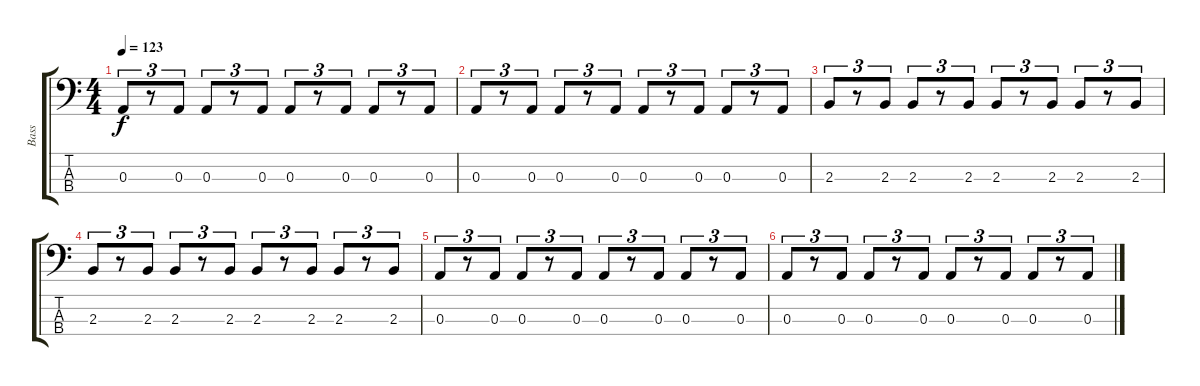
\track ("Bass" "Bass") {instrument electricbassfinger}
\staff {score tabs}
\tuning (G2 D2 A1 E1) {hide}
\ts (4 4)
\tempo 123
\clef f4
\ks c
0.3.8{tu (3 2) dy f} r.8{tu (3 2)} 0.3.8{tu (3 2)} 0.3.8{tu (3 2)} r.8{tu (3 2)} 0.3.8{tu (3 2)} 0.3.8{tu (3 2)} r.8{tu (3 2)} 0.3.8{tu (3 2)} 0.3.8{tu (3 2)} r.8{tu (3 2)} 0.3.8{tu (3 2)} |
0.3.8{tu (3 2)} r.8{tu (3 2)} 0.3.8{tu (3 2)} 0.3.8{tu (3 2)} r.8{tu (3 2)} 0.3.8{tu (3 2)} 0.3.8{tu (3 2)} r.8{tu (3 2)} 0.3.8{tu (3 2)} 0.3.8{tu (3 2)} r.8{tu (3 2)} 0.3.8{tu (3 2)} |
2.3.8{tu (3 2)} r.8{tu (3 2)} 2.3.8{tu (3 2)} 2.3.8{tu (3 2)} r.8{tu (3 2)} 2.3.8{tu (3 2)} 2.3.8{tu (3 2)} r.8{tu (3 2)} 2.3.8{tu (3 2)} 2.3.8{tu (3 2)} r.8{tu (3 2)} 2.3.8{tu (3 2)} |
2.3.8{tu (3 2)} r.8{tu (3 2)} 2.3.8{tu (3 2)} 2.3.8{tu (3 2)} r.8{tu (3 2)} 2.3.8{tu (3 2)} 2.3.8{tu (3 2)} r.8{tu (3 2)} 2.3.8{tu (3 2)} 2.3.8{tu (3 2)} r.8{tu (3 2)} 2.3.8{tu (3 2)} |
0.3.8{tu (3 2)} r.8{tu (3 2)} 0.3.8{tu (3 2)} 0.3.8{tu (3 2)} r.8{tu (3 2)} 0.3.8{tu (3 2)} 0.3.8{tu (3 2)} r.8{tu (3 2)} 0.3.8{tu (3 2)} 0.3.8{tu (3 2)} r.8{tu (3 2)} 0.3.8{tu (3 2)} |
0.3.8{tu (3 2)} r.8{tu (3 2)} 0.3.8{tu (3 2)} 0.3.8{tu (3 2)} r.8{tu (3 2)} 0.3.8{tu (3 2)} 0.3.8{tu (3 2)} r.8{tu (3 2)} 0.3.8{tu (3 2)} 0.3.8{tu (3 2)} r.8{tu (3 2)} 0.3.8{tu (3 2)}
